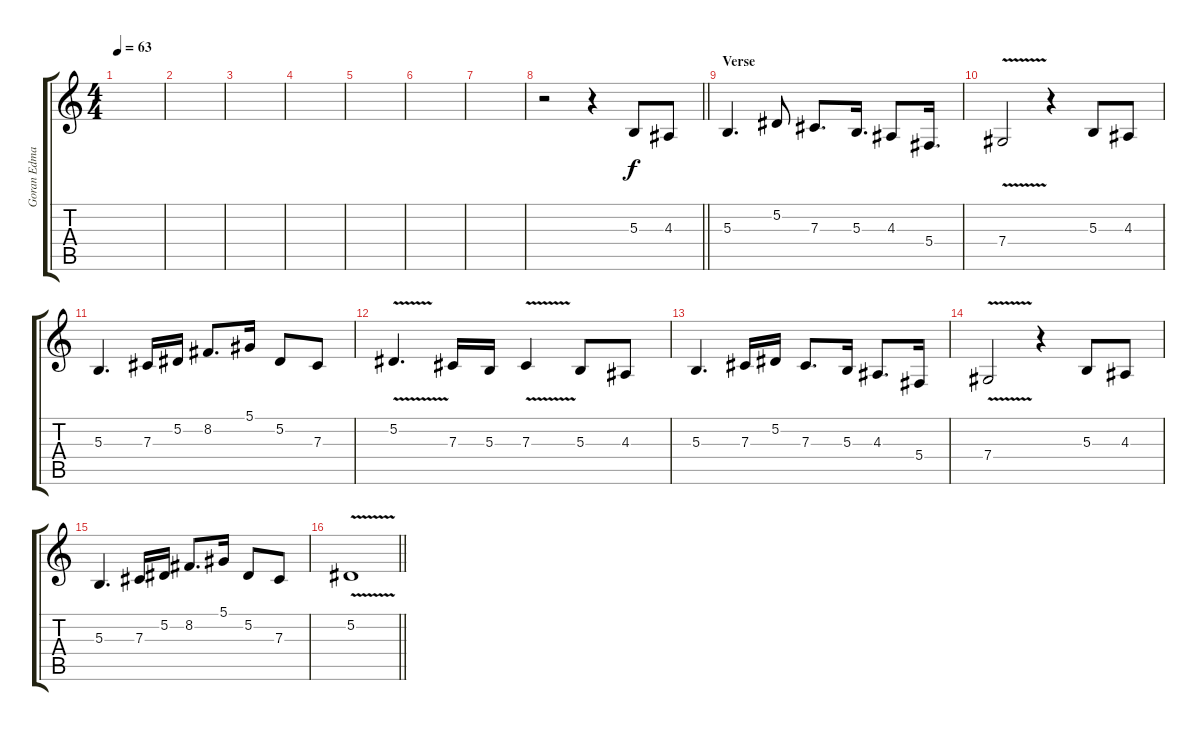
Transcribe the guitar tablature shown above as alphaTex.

\track ("Goran Edman" "Goran Edma") {instrument lead2sawtooth}
\staff {score tabs}
\tuning (Eb4 Bb3 Gb3 Db3 Ab2 Eb2) {hide}
\ts (4 4)
\tempo 63
\clef g2
\ks c
|
|
|
|
|
|
|
\barLineRight lightlight
r.2 r.4 5.3.8 4.3.8 |
\section ("" "Verse")
5.3.4{d} 5.2.8 7.3.8{d} 5.3.16{d} 4.3.8 5.4.16{d} |
7.4{v}.2 r.4 5.3.8 4.3.8 |
5.3.4{d} 7.3.16 5.2.16 8.2.8{d} 5.1.16 5.2.8 7.3.8 |
5.2{v}.4{d} 7.3.16 5.3.16 7.3{v}.4 5.3.8 4.3.8 |
5.3.4{d} 7.3.16 5.2.16 7.3.8{d} 5.3.16 4.3.8{d} 5.4.16 |
7.4{v}.2 r.4 5.3.8 4.3.8 |
5.3.4{d} 7.3.16 5.2.16 8.2.8{d} 5.1.16 5.2.8 7.3.8 |
\barLineRight lightlight
5.2{v}.1
